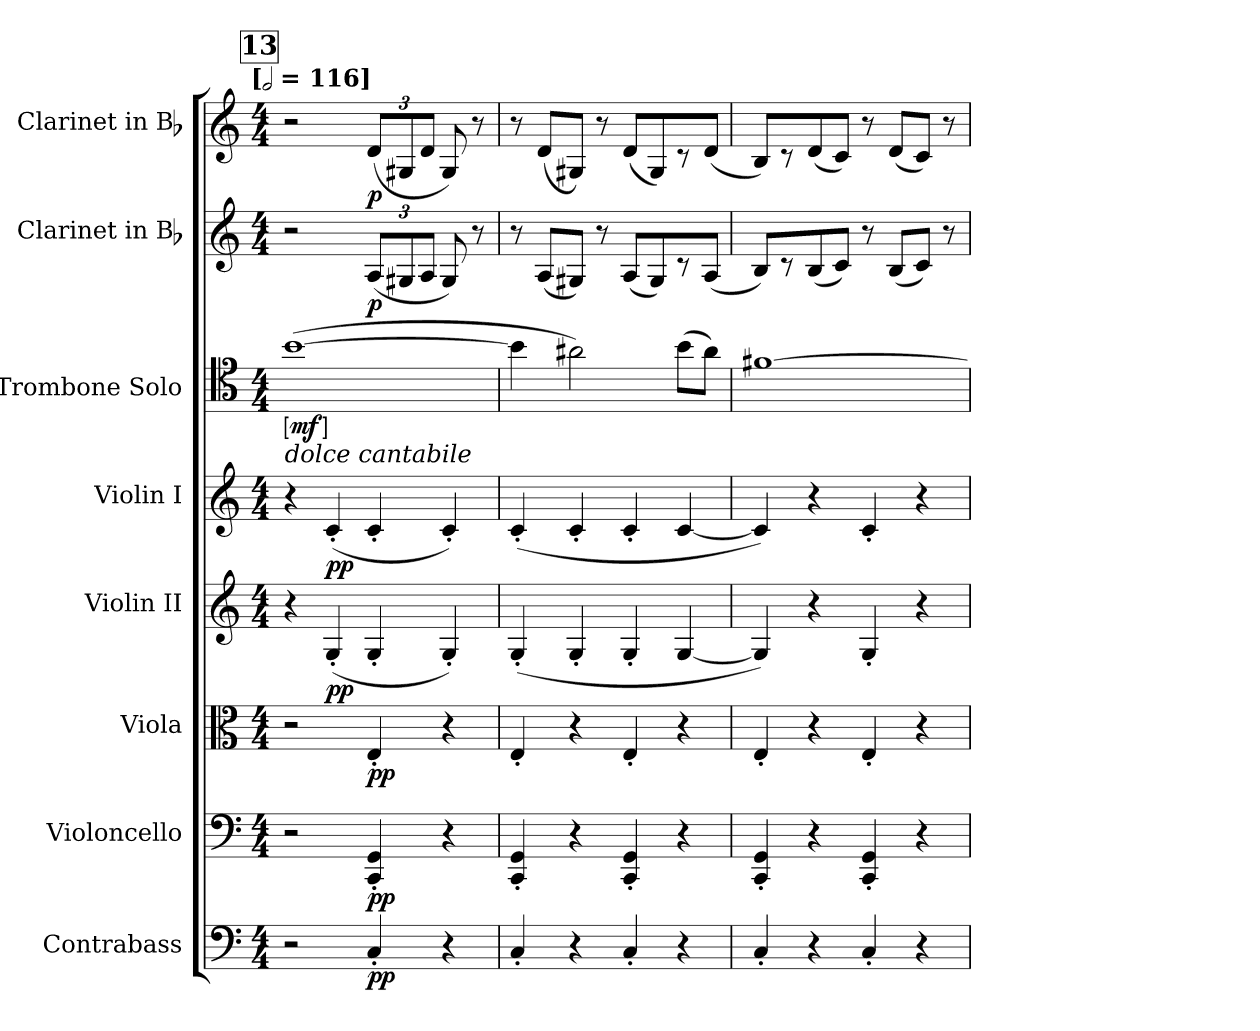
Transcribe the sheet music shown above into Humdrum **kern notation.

**kern	**dynam	**kern	**dynam	**kern	**dynam	**kern	**dynam	**kern	**dynam	**kern	**dynam	**kern	**dynam	**kern	**dynam
*part8	*part8	*part7	*part7	*part6	*part6	*part5	*part5	*part4	*part4	*part3	*part3	*part2	*part2	*part1	*part1
*staff8	*staff8	*staff7	*staff7	*staff6	*staff6	*staff5	*staff5	*staff4	*staff4	*staff3	*staff3	*staff2	*staff2	*staff1	*staff1
*I"Contrabass	*	*I"Violoncello	*	*I"Viola	*	*I"Violin II	*	*I"Violin I	*	*I"Trombone Solo	*	*I"Clarinet in Bb	*	*I"Clarinet in Bb	*
*I'Cb.	*	*I'Vc.	*	*I'Vla.	*	*I'Vln. II	*	*I'Vln. I	*	*I'Tbn.	*	*I'Cl.	*	*I'Cl.	*
*clefF4	*	*clefF4	*	*clefC3	*	*clefG2	*	*clefG2	*	*clefC4	*	*clefG2	*	*clefG2	*
*ITrd7c12	*	*	*	*	*	*	*	*	*	*	*	*ITrd1c2	*	*ITrd1c2	*
*k[]	*	*k[]	*	*k[]	*	*k[]	*	*k[]	*	*k[]	*	*k[b-e-]	*	*k[b-e-]	*
!!LO:TX:omd:t=[[half] = 116]
*M4/4	*	*M4/4	*	*M4/4	*	*M4/4	*	*M4/4	*	*M4/4	*	*M4/4	*	*M4/4	*
*MM232	*	*MM232	*	*MM232	*	*MM232	*	*MM232	*	*MM232	*	*MM232	*	*MM232	*
!!LO:REH:place=s1:t=13
=1	=1	=1	=1	=1	=1	=1	=1	=1	=1	=1	=1	=1	=1	=1	=1
!	!	!	!	!	!	!	!	!	!	!LO:TX:b:i:t=dolce cantabile	!	!	!	!	!
!	!	!	!	!	!	!	!	!	!	!	!LO:DY:ed=brack	!	!	!	!
2r	.	2r	.	2r	.	4r	.	4r	.	([1b	mf	2r	.	2r	.
.	.	.	.	.	.	(>4G'	pp	(>4c'	pp	.	.	.	.	.	.
4CC'	pp	4CC' 4GG'	pp	4E'	pp	4G'	.	4c'	.	.	.	(12GL	p	(12cL	p
.	.	.	.	.	.	.	.	.	.	.	.	12F#X	.	12F#X	.
.	.	.	.	.	.	.	.	.	.	.	.	12GJ	.	12cJ	.
4r	.	4r	.	4r	.	4G')	.	4c')	.	.	.	8F#)	.	8F#)	.
.	.	.	.	.	.	.	.	.	.	.	.	8r	.	8r	.
=2	=2	=2	=2	=2	=2	=2	=2	=2	=2	=2	=2	=2	=2	=2	=2
4CC'	.	4CC' 4GG'	.	4E'	.	(>4G'	.	(>4c'	.	4b]	.	8r	.	8r	.
.	.	.	.	.	.	.	.	.	.	.	.	(8GL	.	(8cL	.
4r	.	4r	.	4r	.	4G'	.	4c'	.	2a#X)	.	8F#XJ)	.	8F#XJ)	.
.	.	.	.	.	.	.	.	.	.	.	.	8r	.	8r	.
4CC'	.	4CC' 4GG'	.	4E'	.	4G'	.	4c'	.	.	.	(8GL	.	(8cL	.
.	.	.	.	.	.	.	.	.	.	.	.	8F#)	.	8F#)	.
4r	.	4r	.	4r	.	[4G	.	[4c	.	(8bL	.	8r	.	8r	.
.	.	.	.	.	.	.	.	.	.	8a#J)	.	(8GJ	.	(8cJ	.
=3	=3	=3	=3	=3	=3	=3	=3	=3	=3	=3	=3	=3	=3	=3	=3
4CC'	.	4CC' 4GG'	.	4E'	.	4G])	.	4c])	.	[1f#X	.	8AL)	.	8AL)	.
.	.	.	.	.	.	.	.	.	.	.	.	8r	.	8r	.
4r	.	4r	.	4r	.	4r	.	4r	.	.	.	(8A	.	(8c	.
.	.	.	.	.	.	.	.	.	.	.	.	8B-J)	.	8B-J)	.
4CC'	.	4CC' 4GG'	.	4E'	.	4G'	.	4c'	.	.	.	8r	.	8r	.
.	.	.	.	.	.	.	.	.	.	.	.	(8AL	.	(8cL	.
4r	.	4r	.	4r	.	4r	.	4r	.	.	.	8B-J)	.	8B-J)	.
.	.	.	.	.	.	.	.	.	.	.	.	8r	.	8r	.
=	=	=	=	=	=	=	=	=	=	=	=	=	=	=	=
*-	*-	*-	*-	*-	*-	*-	*-	*-	*-	*-	*-	*-	*-	*-	*-
